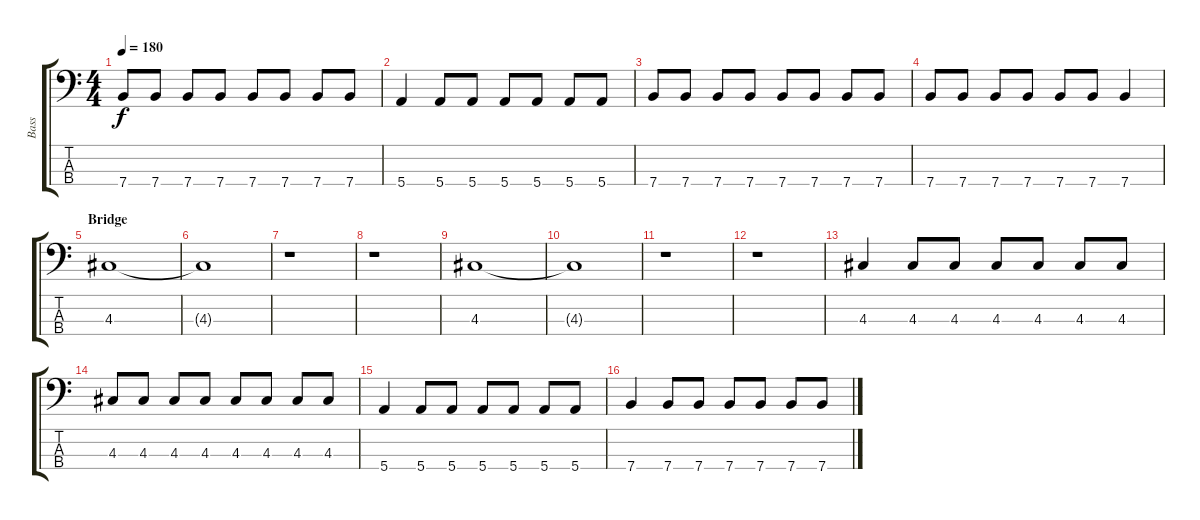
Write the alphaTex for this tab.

\track ("Bass" "Bass") {instrument electricbasspick}
\staff {score tabs}
\tuning (G2 D2 A1 E1) {hide}
\ts (4 4)
\tempo 180
\clef f4
\ks c
7.4.8{dy f} 7.4.8 7.4.8 7.4.8 7.4.8 7.4.8 7.4.8 7.4.8 |
5.4.4 5.4.8 5.4.8 5.4.8 5.4.8 5.4.8 5.4.8 |
7.4.8 7.4.8 7.4.8 7.4.8 7.4.8 7.4.8 7.4.8 7.4.8 |
7.4.8 7.4.8 7.4.8 7.4.8 7.4.8 7.4.8 7.4.4 |
\section ("" "Bridge")
4.3.1 |
4.3{t}.1 |
r.1 |
r.1 |
4.3.1 |
4.3{t}.1 |
r.1 |
r.1 |
4.3.4 4.3.8 4.3.8 4.3.8 4.3.8 4.3.8 4.3.8 |
4.3.8 4.3.8 4.3.8 4.3.8 4.3.8 4.3.8 4.3.8 4.3.8 |
5.4.4 5.4.8 5.4.8 5.4.8 5.4.8 5.4.8 5.4.8 |
7.4.4 7.4.8 7.4.8 7.4.8 7.4.8 7.4.8 7.4.8
